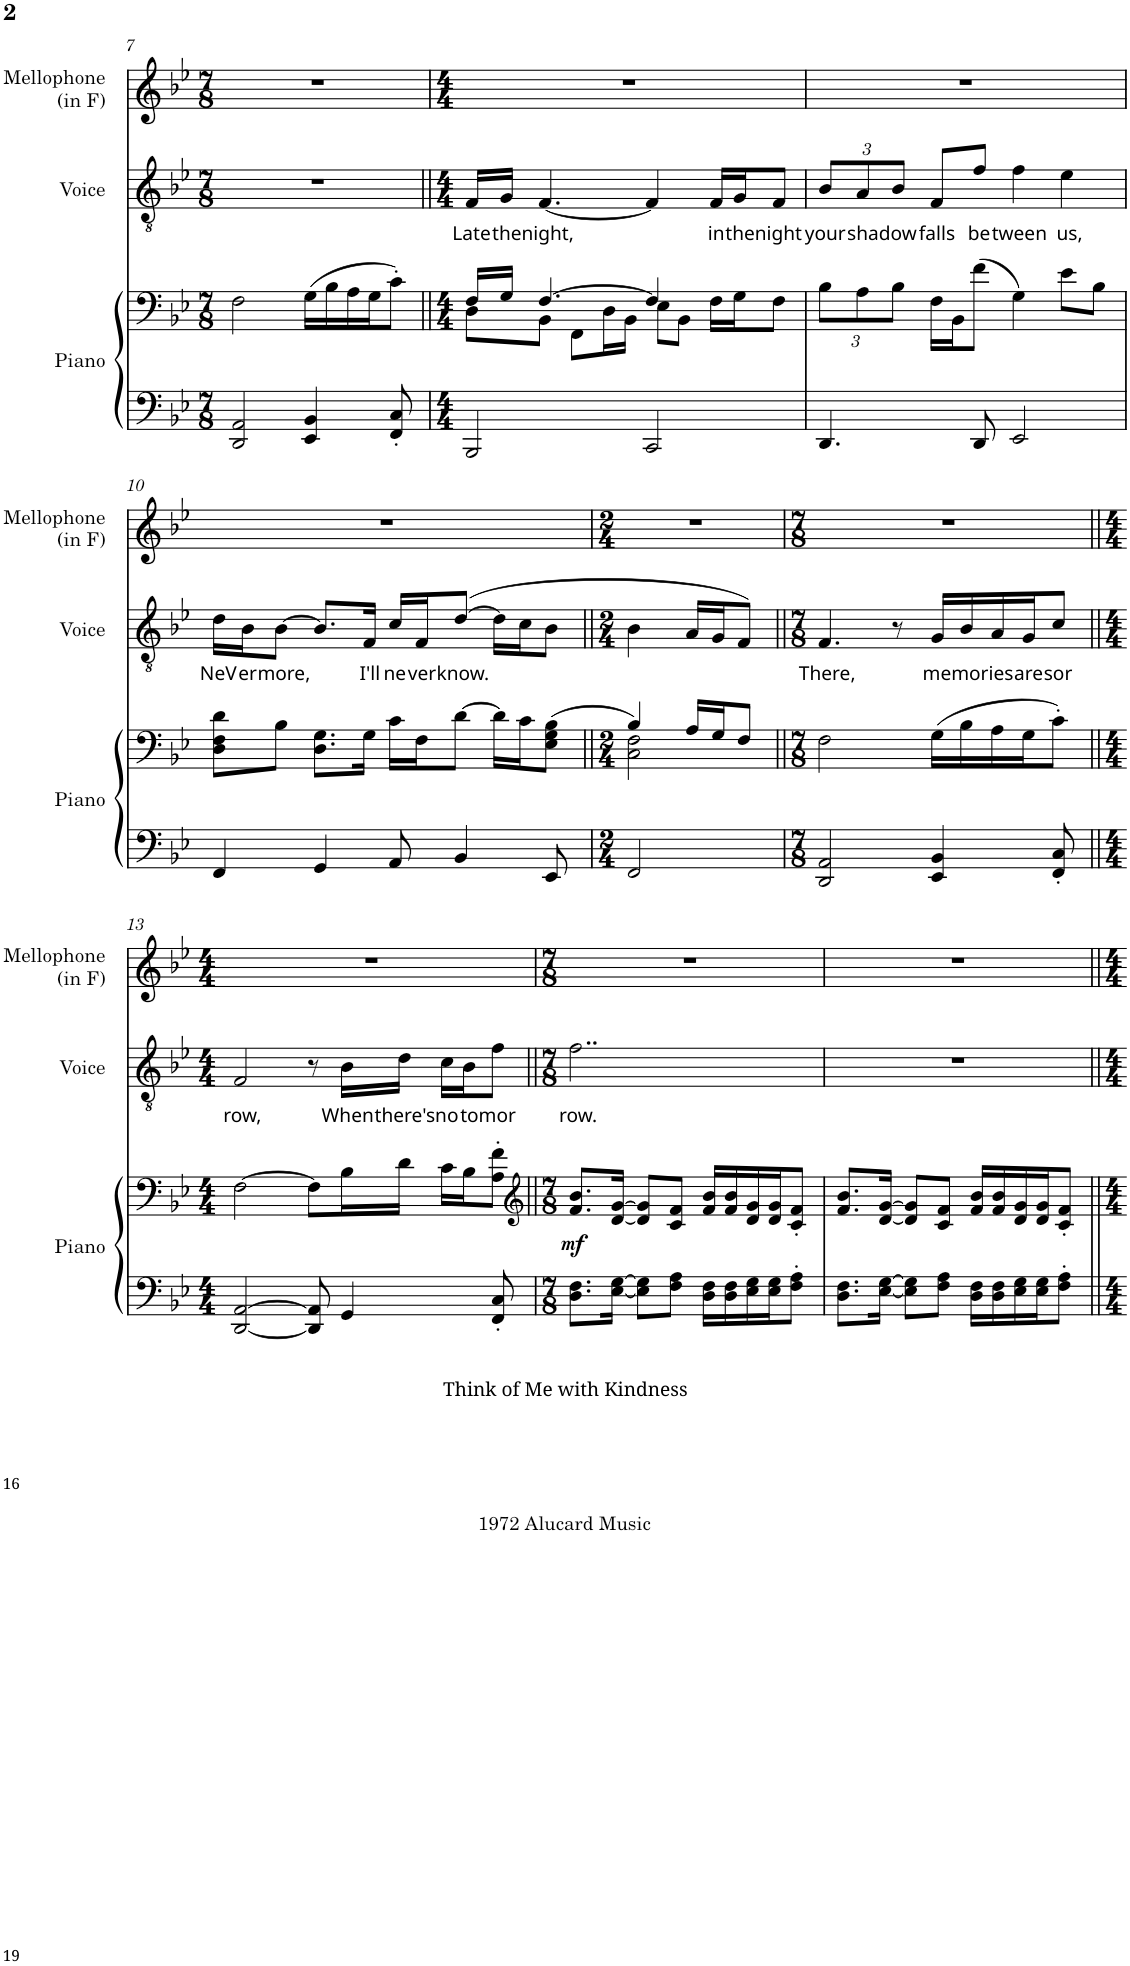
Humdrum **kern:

**kern	**kern	**dynam	**kern	**text	**kern
*part3	*part3	*part3	*part2	*part2	*part1
*staff4	*staff3	*staff3/4	*staff2	*staff2	*staff1
*I"Piano	*	*	*I"Voice	*	*I"Mellophone (in F)
*I'Piano	*	*	*I'Voice	*	*I'Mellophone (in F)
!!LO:PB:g=z
*clefF4	*clefF4	*	*clefGv2	*	*clefG2
*k[b-e-]	*k[b-e-]	*	*k[b-e-]	*	*k[b-e-]
*M7/8	*M7/8	*	*M7/8	*	*M7/8
=7	=7	=7	=7	=7	=7
2DD/ 2AA/	2F\	.	2..r	.	2..r
4EE-/ 4BB-/	(>16G\LL	.	.	.	.
.	16B-\	.	.	.	.
.	16A\	.	.	.	.
.	16G\J	.	.	.	.
8FF/' 8C/'	8c'\J)	.	.	.	.
=8	=8	=8	=8	=8	=8
*M4/4	*M4/4	*	*M4/4	*	*M4/4
*	*^	*	*	*	*
!	!	!	!	!	!LO:LY:b	!
2BBB-/	16F/LL	8D\L	.	16F/LL	Late	1r
!	!	!	!	!	!LO:LY:b	!
.	16G/JJ	.	.	16G/JJ	the	.
!	!	!	!	!	!LO:LY:b	!
.	[>4.F/	8BB-\J	.	[<4.F/	night,	.
.	.	8FF\L	.	.	.	.
.	.	16D\L	.	.	.	.
.	.	16BB-\JJ	.	.	.	.
2CC/	4F/]	8E-\L	.	4F/]	.	.
.	.	8BB-\J	.	.	.	.
!	!	!	!	!	!LO:LY:b	!
.	4ryy	16F\LL	.	16F/LL	in	.
!	!	!	!	!	!LO:LY:b	!
.	.	16G\J	.	16G/J	the	.
!	!	!	!	!	!LO:LY:b	!
.	.	8F\J	.	8F/J	night	.
*	*v	*v	*	*	*	*
=9	=9	=9	=9	=9	=9
*	*Xbrackettup	*	*Xbrackettup	*	*
*	*^	*	*	*	*
!	!	!	!	!	!LO:LY:b	!
*	*v	*v	*	*	*	*
4.DD/	12B-\L	.	12B-/L	your	1r
!	!	!	!	!LO:LY:b	!
.	12A\	.	12A/	sha	.
!	!	!	!	!LO:LY:b	!
.	12B-\J	.	12B-/J	dow	.
!	!	!	!	!LO:LY:b	!
.	16F\LL	.	8F/L	falls	.
.	16BB-\J	.	.	.	.
!	!	!	!	!LO:LY:b	!
8DD/	(>8f\J	.	8f/J	be	.
!	!	!	!	!LO:LY:b	!
2EE-/	4G\)	.	4f\	tween	.
!	!	!	!	!LO:LY:b	!
.	8e-\L	.	4e-\	us,	.
.	8B-\J	.	.	.	.
!!LO:LB:g=z
=10	=10	=10	=10	=10	=10
!	!	!	!	!LO:LY:b	!
4FF/	8D\ 8F\ 8d\L	.	16d\LL	NeV	1r
!	!	!	!	!LO:LY:b	!
.	.	.	16B-\J	er	.
!	!	!	!	!LO:LY:b	!
.	8B-\J	.	[>8B-\J	more,	.
4GG/	8.D\ 8.G\L	.	8.B-/L]	.	.
!	!	!	!	!LO:LY:b	!
.	16G\Jk	.	16F/Jk	I'll	.
!	!	!	!	!LO:LY:b	!
8AA/	16c\LL	.	16c/LL	ne	.
!	!	!	!	!LO:LY:b	!
.	16F\J	.	16F/J	ver	.
!	!	!	!	!LO:LY:b	!
4BB-/	[>8d\J	.	(>[>8d/J	know.	.
.	16d\LL]	.	16d\LL]	.	.
.	16c\J	.	16c\J	.	.
8EE-/	(>8E-\ 8G\ 8B-\J	.	8B-\J	.	.
=11	=11	=11	=11	=11	=11
*M2/4	*M2/4	*	*M2/4	*	*M2/4
*	*^	*	*	*	*
2FF/	4B-/)	2C\ 2F\	.	4B-\	.	2r
.	16A/LL	.	.	16A/LL	.	.
.	16G/J	.	.	16G/J	.	.
.	8F/J	.	.	8F/J)	.	.
*	*v	*v	*	*	*	*
=12	=12	=12	=12	=12	=12
*M7/8	*M7/8	*	*M7/8	*	*M7/8
!	!	!	!	!LO:LY:b	!
2DD/ 2AA/	2F\	.	4.F/	There,	2..r
.	.	.	8r	.	.
!	!	!	!	!LO:LY:b	!
4EE-/ 4BB-/	(>16G\LL	.	16G/LL	me	.
!	!	!	!	!LO:LY:b	!
.	16B-\	.	16B-/	mo	.
!	!	!	!	!LO:LY:b	!
.	16A\	.	16A/	ries	.
!	!	!	!	!LO:LY:b	!
.	16G\J	.	16G/J	are	.
!	!	!	!	!LO:LY:b	!
8FF/' 8C/'	8c'\J)	.	8c/J	sor	.
!!LO:LB:g=z
=13||	=13||	=13||	=13||	=13||	=13||
*M4/4	*M4/4	*	*M4/4	*	*M4/4
!	!	!	!	!LO:LY:b	!
[<2DD/ [>2AA/	[>2F\	.	2F/	row,	1r
8DD/] 8AA/]	8F\L]	.	8r	.	.
!	!	!	!	!LO:LY:b	!
4GG/	16B-\L	.	16B-\LL	When	.
!	!	!	!	!LO:LY:b	!
.	16d\JJ	.	16d\JJ	there's	.
!	!	!	!	!LO:LY:b	!
.	16c\LL	.	16c\LL	no	.
!	!	!	!	!LO:LY:b	!
.	16B-\J	.	16B-\J	to	.
!	!	!	!	!LO:LY:b	!
8FF/' 8C/'	8A\' 8f\'J	.	8f\J	mor	.
=14	=14	=14	=14	=14	=14
*	*clefG2	*	*	*	*
*M7/8	*M7/8	*	*M7/8	*	*M7/8
!	!	!LO:DY:b	!	!LO:LY:b	!
8.D\ 8.F\L	8.f/ 8.b-/L	mf	2..f\	row.	2..r
[<16E-\ [>16G\Jk	[<16d/ [>16g/Jk	.	.	.	.
8E-\] 8G\]L	8d/] 8g/]L	.	.	.	.
8F\ 8A\J	8c/ 8f/J	.	.	.	.
16D\ 16F\LL	16f/ 16b-/LL	.	.	.	.
16D\ 16F\	16f/ 16b-/	.	.	.	.
16E-\ 16G\	16d/ 16g/	.	.	.	.
16E-\ 16G\J	16d/ 16g/J	.	.	.	.
8F\' 8A\'J	8c/' 8f/'J	.	.	.	.
=15	=15	=15	=15	=15	=15
8.D\ 8.F\L	8.f/ 8.b-/L	.	2..r	.	2..r
[<16E-\ [>16G\Jk	[<16d/ [>16g/Jk	.	.	.	.
8E-\] 8G\]L	8d/] 8g/]L	.	.	.	.
8F\ 8A\J	8c/ 8f/J	.	.	.	.
16D\ 16F\LL	16f/ 16b-/LL	.	.	.	.
16D\ 16F\	16f/ 16b-/	.	.	.	.
16E-\ 16G\	16d/ 16g/	.	.	.	.
16E-\ 16G\J	16d/ 16g/J	.	.	.	.
8F\' 8A\'J	8c/' 8f/'J	.	.	.	.
=||	=||	=||	=||	=||	=||
*-	*-	*-	*-	*-	*-
